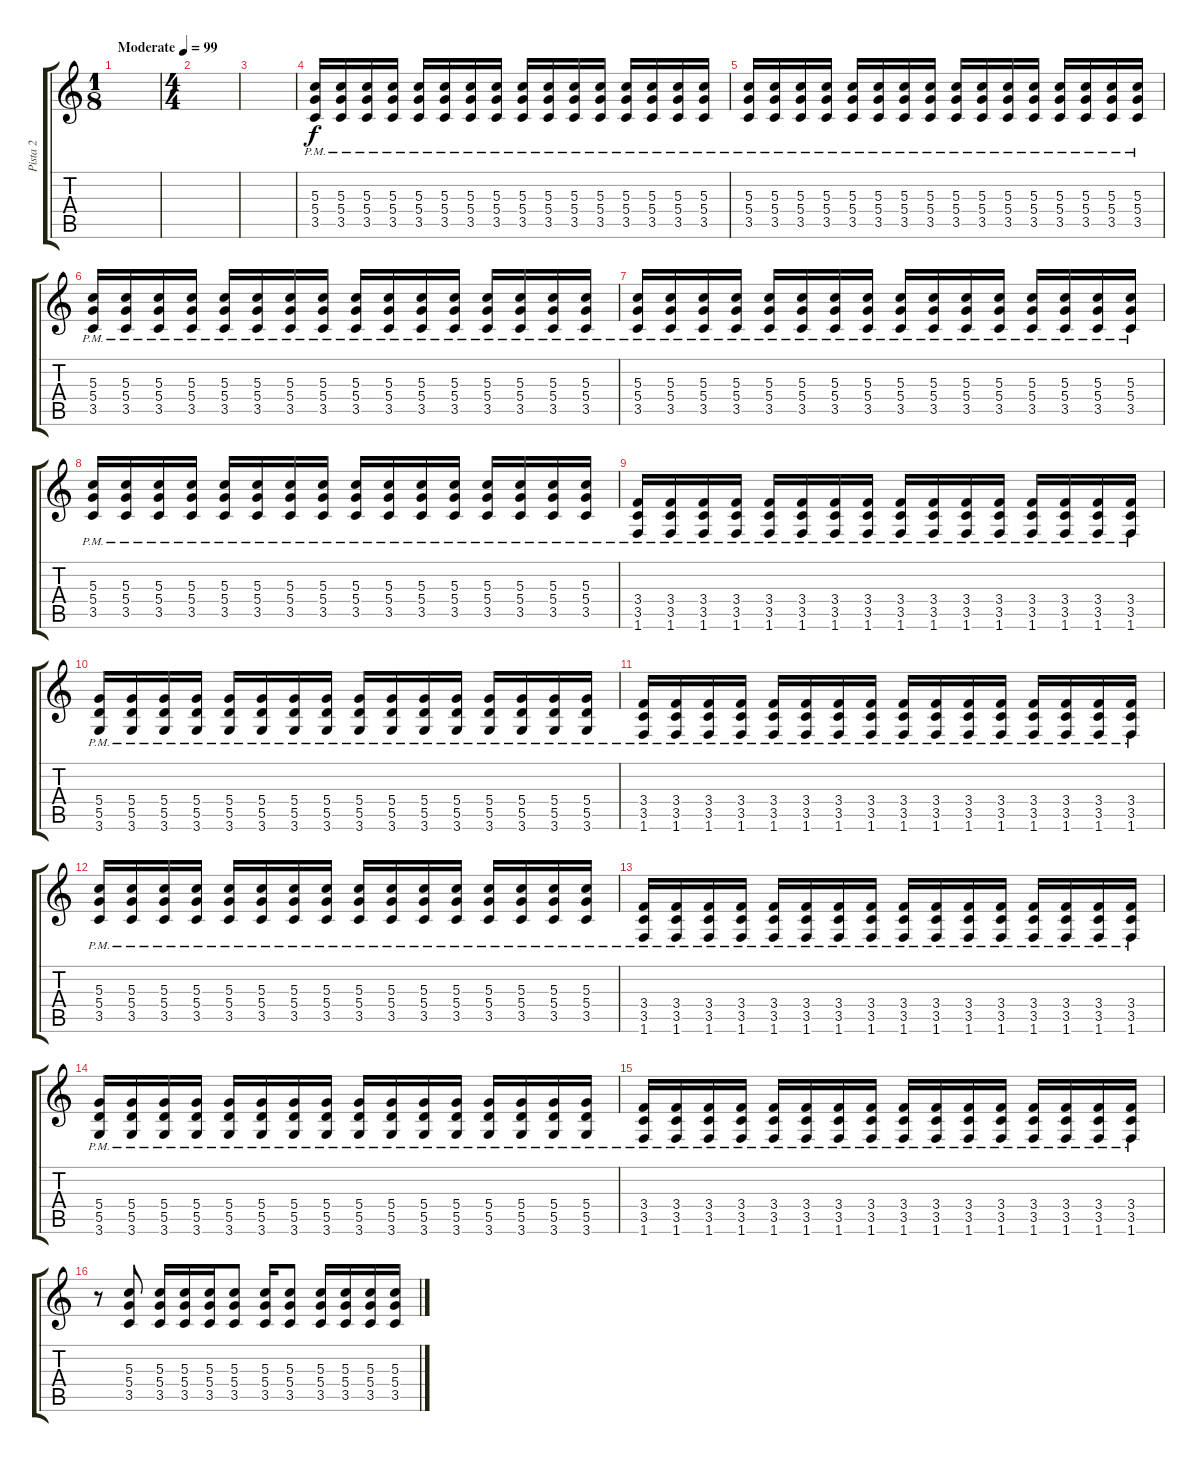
\track ("Pista 2" "Pista 2") {instrument distortionguitar}
\staff {score tabs}
\tuning (E4 B3 G3 D3 A2 E2) {hide}
\ts (1 8)
\tempo (99 "Moderate")
\clef g2
\ks c
|
\ts (4 4)
|
|
(5.3{pm} 5.4{pm} 3.5{pm}).16 (5.3{pm} 5.4{pm} 3.5{pm}).16 (5.3{pm} 5.4{pm} 3.5{pm}).16 (5.3{pm} 5.4{pm} 3.5{pm}).16 (5.3{pm} 5.4{pm} 3.5{pm}).16 (5.3{pm} 5.4{pm} 3.5{pm}).16 (5.3{pm} 5.4{pm} 3.5{pm}).16 (5.3{pm} 5.4{pm} 3.5{pm}).16 (5.3{pm} 5.4{pm} 3.5{pm}).16 (5.3{pm} 5.4{pm} 3.5{pm}).16 (5.3{pm} 5.4{pm} 3.5{pm}).16 (5.3{pm} 5.4{pm} 3.5{pm}).16 (5.3{pm} 5.4{pm} 3.5{pm}).16 (5.3{pm} 5.4{pm} 3.5{pm}).16 (5.3{pm} 5.4{pm} 3.5{pm}).16 (5.3{pm} 5.4{pm} 3.5{pm}).16 |
(5.3{pm} 5.4{pm} 3.5{pm}).16 (5.3{pm} 5.4{pm} 3.5{pm}).16 (5.3{pm} 5.4{pm} 3.5{pm}).16 (5.3{pm} 5.4{pm} 3.5{pm}).16 (5.3{pm} 5.4{pm} 3.5{pm}).16 (5.3{pm} 5.4{pm} 3.5{pm}).16 (5.3{pm} 5.4{pm} 3.5{pm}).16 (5.3{pm} 5.4{pm} 3.5{pm}).16 (5.3{pm} 5.4{pm} 3.5{pm}).16 (5.3{pm} 5.4{pm} 3.5{pm}).16 (5.3{pm} 5.4{pm} 3.5{pm}).16 (5.3{pm} 5.4{pm} 3.5{pm}).16 (5.3{pm} 5.4{pm} 3.5{pm}).16 (5.3{pm} 5.4{pm} 3.5{pm}).16 (5.3{pm} 5.4{pm} 3.5{pm}).16 (5.3{pm} 5.4{pm} 3.5{pm}).16 |
(5.3{pm} 5.4{pm} 3.5{pm}).16 (5.3{pm} 5.4{pm} 3.5{pm}).16 (5.3{pm} 5.4{pm} 3.5{pm}).16 (5.3{pm} 5.4{pm} 3.5{pm}).16 (5.3{pm} 5.4{pm} 3.5{pm}).16 (5.3{pm} 5.4{pm} 3.5{pm}).16 (5.3{pm} 5.4{pm} 3.5{pm}).16 (5.3{pm} 5.4{pm} 3.5{pm}).16 (5.3{pm} 5.4{pm} 3.5{pm}).16 (5.3{pm} 5.4{pm} 3.5{pm}).16 (5.3{pm} 5.4{pm} 3.5{pm}).16 (5.3{pm} 5.4{pm} 3.5{pm}).16 (5.3{pm} 5.4{pm} 3.5{pm}).16 (5.3{pm} 5.4{pm} 3.5{pm}).16 (5.3{pm} 5.4{pm} 3.5{pm}).16 (5.3{pm} 5.4{pm} 3.5{pm}).16 |
(5.3{pm} 5.4{pm} 3.5{pm}).16 (5.3{pm} 5.4{pm} 3.5{pm}).16 (5.3{pm} 5.4{pm} 3.5{pm}).16 (5.3{pm} 5.4{pm} 3.5{pm}).16 (5.3{pm} 5.4{pm} 3.5{pm}).16 (5.3{pm} 5.4{pm} 3.5{pm}).16 (5.3{pm} 5.4{pm} 3.5{pm}).16 (5.3{pm} 5.4{pm} 3.5{pm}).16 (5.3{pm} 5.4{pm} 3.5{pm}).16 (5.3{pm} 5.4{pm} 3.5{pm}).16 (5.3{pm} 5.4{pm} 3.5{pm}).16 (5.3{pm} 5.4{pm} 3.5{pm}).16 (5.3{pm} 5.4{pm} 3.5{pm}).16 (5.3{pm} 5.4{pm} 3.5{pm}).16 (5.3{pm} 5.4{pm} 3.5{pm}).16 (5.3{pm} 5.4{pm} 3.5{pm}).16 |
(5.3{pm} 5.4{pm} 3.5{pm}).16 (5.3{pm} 5.4{pm} 3.5{pm}).16 (5.3{pm} 5.4{pm} 3.5{pm}).16 (5.3{pm} 5.4{pm} 3.5{pm}).16 (5.3{pm} 5.4{pm} 3.5{pm}).16 (5.3{pm} 5.4{pm} 3.5{pm}).16 (5.3{pm} 5.4{pm} 3.5{pm}).16 (5.3{pm} 5.4{pm} 3.5{pm}).16 (5.3{pm} 5.4{pm} 3.5{pm}).16 (5.3{pm} 5.4{pm} 3.5{pm}).16 (5.3{pm} 5.4{pm} 3.5{pm}).16 (5.3{pm} 5.4{pm} 3.5{pm}).16 (5.3{pm} 5.4{pm} 3.5{pm}).16 (5.3{pm} 5.4{pm} 3.5{pm}).16 (5.3{pm} 5.4{pm} 3.5{pm}).16 (5.3{pm} 5.4{pm} 3.5{pm}).16 |
(3.4{pm} 3.5{pm} 1.6{pm}).16 (3.4{pm} 3.5{pm} 1.6{pm}).16 (3.4{pm} 3.5{pm} 1.6{pm}).16 (3.4{pm} 3.5{pm} 1.6{pm}).16 (3.4{pm} 3.5{pm} 1.6{pm}).16 (3.4{pm} 3.5{pm} 1.6{pm}).16 (3.4{pm} 3.5{pm} 1.6{pm}).16 (3.4{pm} 3.5{pm} 1.6{pm}).16 (3.4{pm} 3.5{pm} 1.6{pm}).16 (3.4{pm} 3.5{pm} 1.6{pm}).16 (3.4{pm} 3.5{pm} 1.6{pm}).16 (3.4{pm} 3.5{pm} 1.6{pm}).16 (3.4{pm} 3.5{pm} 1.6{pm}).16 (3.4{pm} 3.5{pm} 1.6{pm}).16 (3.4{pm} 3.5{pm} 1.6{pm}).16 (3.4{pm} 3.5{pm} 1.6{pm}).16 |
(5.4{pm} 5.5{pm} 3.6{pm}).16 (5.4{pm} 5.5{pm} 3.6{pm}).16 (5.4{pm} 5.5{pm} 3.6{pm}).16 (5.4{pm} 5.5{pm} 3.6{pm}).16 (5.4{pm} 5.5{pm} 3.6{pm}).16 (5.4{pm} 5.5{pm} 3.6{pm}).16 (5.4{pm} 5.5{pm} 3.6{pm}).16 (5.4{pm} 5.5{pm} 3.6{pm}).16 (5.4{pm} 5.5{pm} 3.6{pm}).16 (5.4{pm} 5.5{pm} 3.6{pm}).16 (5.4{pm} 5.5{pm} 3.6{pm}).16 (5.4{pm} 5.5{pm} 3.6{pm}).16 (5.4{pm} 5.5{pm} 3.6{pm}).16 (5.4{pm} 5.5{pm} 3.6{pm}).16 (5.4{pm} 5.5{pm} 3.6{pm}).16 (5.4{pm} 5.5{pm} 3.6{pm}).16 |
(3.4{pm} 3.5{pm} 1.6{pm}).16 (3.4{pm} 3.5{pm} 1.6{pm}).16 (3.4{pm} 3.5{pm} 1.6{pm}).16 (3.4{pm} 3.5{pm} 1.6{pm}).16 (3.4{pm} 3.5{pm} 1.6{pm}).16 (3.4{pm} 3.5{pm} 1.6{pm}).16 (3.4{pm} 3.5{pm} 1.6{pm}).16 (3.4{pm} 3.5{pm} 1.6{pm}).16 (3.4{pm} 3.5{pm} 1.6{pm}).16 (3.4{pm} 3.5{pm} 1.6{pm}).16 (3.4{pm} 3.5{pm} 1.6{pm}).16 (3.4{pm} 3.5{pm} 1.6{pm}).16 (3.4{pm} 3.5{pm} 1.6{pm}).16 (3.4{pm} 3.5{pm} 1.6{pm}).16 (3.4{pm} 3.5{pm} 1.6{pm}).16 (3.4{pm} 3.5{pm} 1.6{pm}).16 |
(5.3{pm} 5.4{pm} 3.5{pm}).16 (5.3{pm} 5.4{pm} 3.5{pm}).16 (5.3{pm} 5.4{pm} 3.5{pm}).16 (5.3{pm} 5.4{pm} 3.5{pm}).16 (5.3{pm} 5.4{pm} 3.5{pm}).16 (5.3{pm} 5.4{pm} 3.5{pm}).16 (5.3{pm} 5.4{pm} 3.5{pm}).16 (5.3{pm} 5.4{pm} 3.5{pm}).16 (5.3{pm} 5.4{pm} 3.5{pm}).16 (5.3{pm} 5.4{pm} 3.5{pm}).16 (5.3{pm} 5.4{pm} 3.5{pm}).16 (5.3{pm} 5.4{pm} 3.5{pm}).16 (5.3{pm} 5.4{pm} 3.5{pm}).16 (5.3{pm} 5.4{pm} 3.5{pm}).16 (5.3{pm} 5.4{pm} 3.5{pm}).16 (5.3{pm} 5.4{pm} 3.5{pm}).16 |
(3.4{pm} 3.5{pm} 1.6{pm}).16 (3.4{pm} 3.5{pm} 1.6{pm}).16 (3.4{pm} 3.5{pm} 1.6{pm}).16 (3.4{pm} 3.5{pm} 1.6{pm}).16 (3.4{pm} 3.5{pm} 1.6{pm}).16 (3.4{pm} 3.5{pm} 1.6{pm}).16 (3.4{pm} 3.5{pm} 1.6{pm}).16 (3.4{pm} 3.5{pm} 1.6{pm}).16 (3.4{pm} 3.5{pm} 1.6{pm}).16 (3.4{pm} 3.5{pm} 1.6{pm}).16 (3.4{pm} 3.5{pm} 1.6{pm}).16 (3.4{pm} 3.5{pm} 1.6{pm}).16 (3.4{pm} 3.5{pm} 1.6{pm}).16 (3.4{pm} 3.5{pm} 1.6{pm}).16 (3.4{pm} 3.5{pm} 1.6{pm}).16 (3.4{pm} 3.5{pm} 1.6{pm}).16 |
(5.4{pm} 5.5{pm} 3.6{pm}).16 (5.4{pm} 5.5{pm} 3.6{pm}).16 (5.4{pm} 5.5{pm} 3.6{pm}).16 (5.4{pm} 5.5{pm} 3.6{pm}).16 (5.4{pm} 5.5{pm} 3.6{pm}).16 (5.4{pm} 5.5{pm} 3.6{pm}).16 (5.4{pm} 5.5{pm} 3.6{pm}).16 (5.4{pm} 5.5{pm} 3.6{pm}).16 (5.4{pm} 5.5{pm} 3.6{pm}).16 (5.4{pm} 5.5{pm} 3.6{pm}).16 (5.4{pm} 5.5{pm} 3.6{pm}).16 (5.4{pm} 5.5{pm} 3.6{pm}).16 (5.4{pm} 5.5{pm} 3.6{pm}).16 (5.4{pm} 5.5{pm} 3.6{pm}).16 (5.4{pm} 5.5{pm} 3.6{pm}).16 (5.4{pm} 5.5{pm} 3.6{pm}).16 |
(3.4{pm} 3.5{pm} 1.6{pm}).16 (3.4{pm} 3.5{pm} 1.6{pm}).16 (3.4{pm} 3.5{pm} 1.6{pm}).16 (3.4{pm} 3.5{pm} 1.6{pm}).16 (3.4{pm} 3.5{pm} 1.6{pm}).16 (3.4{pm} 3.5{pm} 1.6{pm}).16 (3.4{pm} 3.5{pm} 1.6{pm}).16 (3.4{pm} 3.5{pm} 1.6{pm}).16 (3.4{pm} 3.5{pm} 1.6{pm}).16 (3.4{pm} 3.5{pm} 1.6{pm}).16 (3.4{pm} 3.5{pm} 1.6{pm}).16 (3.4{pm} 3.5{pm} 1.6{pm}).16 (3.4{pm} 3.5{pm} 1.6{pm}).16 (3.4{pm} 3.5{pm} 1.6{pm}).16 (3.4{pm} 3.5{pm} 1.6{pm}).16 (3.4{pm} 3.5{pm} 1.6{pm}).16 |
r.8 (5.3 5.4 3.5).8 (5.3 5.4 3.5).16 (5.3 5.4 3.5).16 (5.3 5.4 3.5).16 (5.3 5.4 3.5).8 (5.3 5.4 3.5).16 (5.3 5.4 3.5).8 (5.3 5.4 3.5).16 (5.3 5.4 3.5).16 (5.3 5.4 3.5).16 (5.3 5.4 3.5).16
